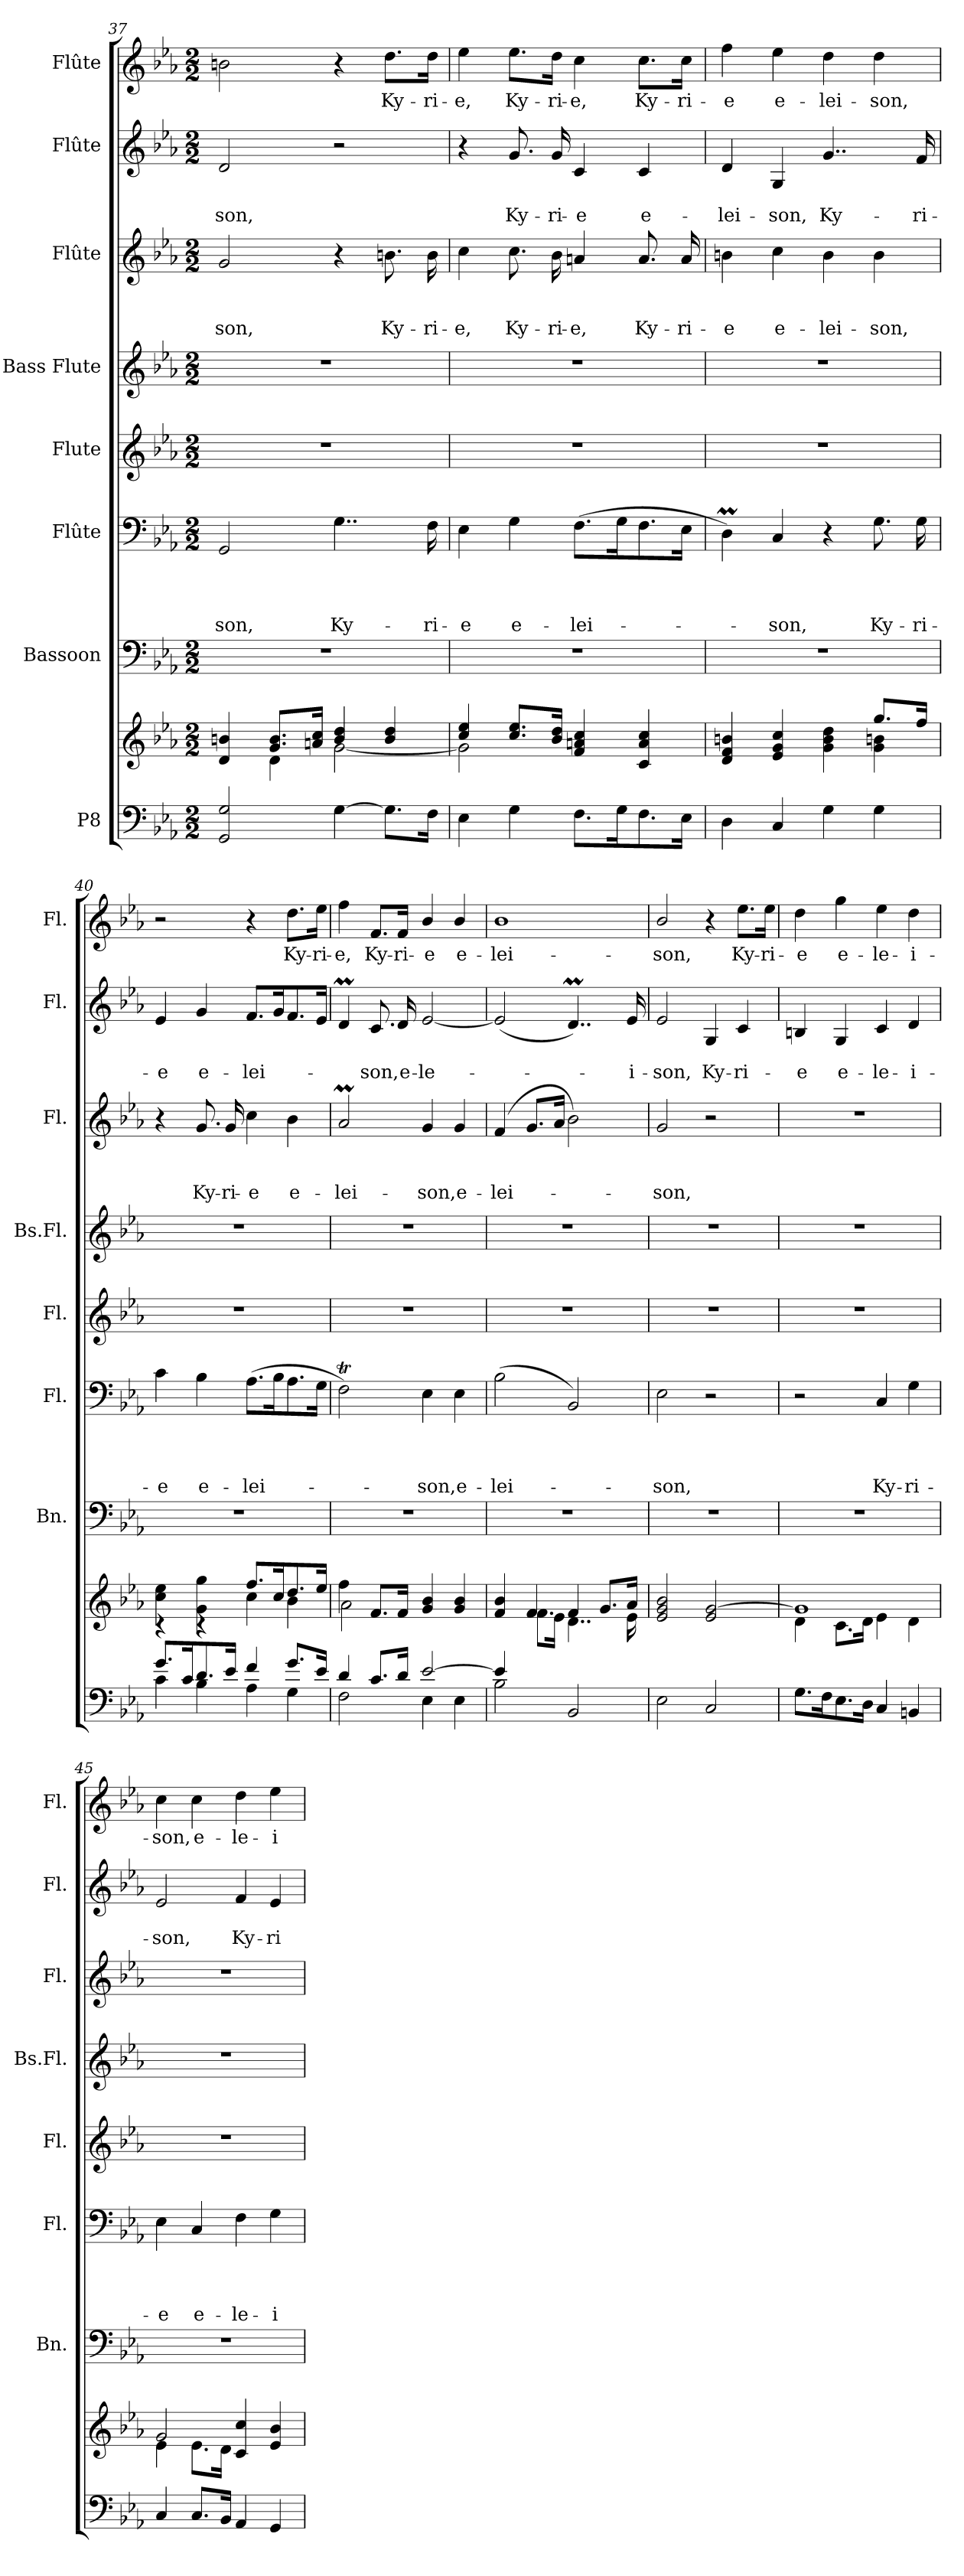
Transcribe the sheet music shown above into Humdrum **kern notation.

**kern	**kern	**kern	**kern	**text	**text	**text	**text	**kern	**kern	**kern	**text	**text	**text	**kern	**text	**text	**kern	**text
*part8	*part8	*part7	*part6	*part6	*part6	*part6	*part6	*part5	*part4	*part3	*part3	*part3	*part3	*part2	*part2	*part2	*part1	*part1
*staff9	*staff8	*staff7	*staff6	*staff6	*staff6	*staff6	*staff6	*staff5	*staff4	*staff3	*staff3	*staff3	*staff3	*staff2	*staff2	*staff2	*staff1	*staff1
*I"P8	*	*I"Bassoon	*I"Flûte	*	*	*	*	*I"Flute	*I"Bass Flute	*I"Flûte	*	*	*	*I"Flûte	*	*	*I"Flûte	*
*	*	*I'Bn.	*I'Fl.	*	*	*	*	*I'Fl.	*I'Bs.Fl.	*I'Fl.	*	*	*	*I'Fl.	*	*	*I'Fl.	*
*clefF4	*clefG2	*clefF4	*clefF4	*	*	*	*	*clefG2	*clefG2	*clefG2	*	*	*	*clefG2	*	*	*clefG2	*
*	*	*	*	*	*	*	*	*ITrd7c12	*ITrd7c12	*ITrd7c12	*	*	*	*	*	*	*	*
*k[b-e-a-]	*k[b-e-a-]	*k[b-e-a-]	*k[b-e-a-]	*	*	*	*	*k[b-e-a-]	*k[b-e-a-]	*k[b-e-a-]	*	*	*	*k[b-e-a-]	*	*	*k[b-e-a-]	*
*E-:	*E-:	*E-:	*E-:	*	*	*	*	*E-:	*E-:	*E-:	*	*	*	*E-:	*	*	*E-:	*
*M2/2	*M2/2	*M2/2	*M2/2	*	*	*	*	*M2/2	*M2/2	*M2/2	*	*	*	*M2/2	*	*	*M2/2	*
=37	=37	=37	=37	=37	=37	=37	=37	=37	=37	=37	=37	=37	=37	=37	=37	=37	=37	=37
*^	*^	*	*	*	*	*	*	*	*	*	*	*	*	*	*	*	*	*
!	!	!	!	!	!	!	!	!	!LO:LY:b	!	!	!	!	!	!LO:LY:b	!	!	!LO:LY:b	!	!
2GG/ 2G/	1ryy	4d/ 4bn/	4ryy	1r	2GG/	.	.	.	-son,	1r	1r	2G/	.	.	-son,	2d/	.	-son,	2bn\	.
.	.	8.g/ 8.b/L	4d\	.	.	.	.	.	.	.	.	.	.	.	.	.	.	.	.	.
.	.	16an/ 16cc/Jk	.	.	.	.	.	.	.	.	.	.	.	.	.	.	.	.	.	.
!	!	!	!	!	!	!	!	!	!LO:LY:b	!	!	!	!	!	!	!	!	!	!	!
[>4G\	.	4b/ 4dd/	[<2g\	.	4..G\	.	.	.	Ky-	.	.	4r	.	.	.	2r	.	.	4r	.
!	!	!	!	!	!	!	!	!	!	!	!	!	!	!	!LO:LY:b	!	!	!	!	!LO:LY:b
8.G\L]	.	4b/ 4dd/	.	.	.	.	.	.	.	.	.	8.Bn\	.	.	Ky-	.	.	.	8.dd\L	Ky-
!	!	!	!	!	!	!	!	!	!LO:LY:b	!	!	!	!	!	!LO:LY:b	!	!	!	!	!LO:LY:b
16F\Jk	.	.	.	.	16F\	.	.	.	-ri-	.	.	16B\	.	.	-ri-	.	.	.	16dd\Jk	-ri-
=38	=38	=38	=38	=38	=38	=38	=38	=38	=38	=38	=38	=38	=38	=38	=38	=38	=38	=38	=38	=38
!	!	!	!	!	!	!	!	!	!LO:LY:b	!	!	!	!	!	!LO:LY:b	!	!	!	!	!LO:LY:b
4E-\	1ryy	4cc/ 4ee-/	2g\]	1r	4E-\	.	.	.	-e	1r	1r	4c\	.	.	-e,	4r	.	.	4ee-\	-e,
!	!	!	!	!	!	!	!	!	!LO:LY:b	!	!	!	!	!	!LO:LY:b	!	!	!LO:LY:b	!	!LO:LY:b
4G\	.	8.cc/ 8.ee-/L	.	.	4G\	.	.	.	e-	.	.	8.c\	.	.	Ky-	8.g/	.	Ky-	8.ee-\L	Ky-
!	!	!	!	!	!	!	!	!	!	!	!	!	!	!	!LO:LY:b	!	!	!LO:LY:b	!	!LO:LY:b
.	.	16b-/ 16dd/Jk	.	.	.	.	.	.	.	.	.	16B-\	.	.	-ri-	16g/	.	-ri-	16dd\Jk	-ri-
!	!	!	!	!	!	!	!	!	!LO:LY:b	!	!	!	!	!	!LO:LY:b	!	!	!LO:LY:b	!	!LO:LY:b
8.F\L	.	4f/ 4an/ 4cc/	2ryy	.	(>8.F\L	.	.	.	-lei-	.	.	4An/	.	.	-e,	4c/	.	-e	4cc\	-e,
16G\k	.	.	.	.	16G\k	.	.	.	.	.	.	.	.	.	.	.	.	.	.	.
!	!	!	!	!	!	!	!	!	!	!	!	!	!	!	!LO:LY:b	!	!	!LO:LY:b	!	!LO:LY:b
8.F\	.	4c/ 4a/ 4cc/	.	.	8.F\	.	.	.	.	.	.	8.A/	.	.	Ky-	4c/	.	e-	8.cc\L	Ky-
!	!	!	!	!	!	!	!	!	!	!	!	!	!	!	!LO:LY:b	!	!	!	!	!LO:LY:b
16E-\Jk	.	.	.	.	16E-\Jk	.	.	.	.	.	.	16A/	.	.	-ri-	.	.	.	16cc\Jk	-ri-
=39	=39	=39	=39	=39	=39	=39	=39	=39	=39	=39	=39	=39	=39	=39	=39	=39	=39	=39	=39	=39
!	!	!	!	!	!	!	!	!	!	!	!	!	!	!	!LO:LY:b	!	!	!LO:LY:b	!	!LO:LY:b
4D\	1ryy	4d/ 4f/ 4bn/	2.ryy	1r	4Dm\)	.	.	.	.	1r	1r	4Bn\	.	.	-e	4d/	.	-lei-	4ff\	-e
!	!	!	!	!	!	!	!	!	!LO:LY:b	!	!	!	!	!	!LO:LY:b	!	!	!LO:LY:b	!	!LO:LY:b
4C/	.	4e-/ 4g/ 4cc/	.	.	4C/	.	.	.	-son,	.	.	4c\	.	.	e-	4G/	.	-son,	4ee-\	e-
!	!	!	!	!	!	!	!	!	!	!	!	!	!	!	!LO:LY:b	!	!	!LO:LY:b	!	!LO:LY:b
4G\	.	4g\ 4b\ 4dd\	.	.	4r	.	.	.	.	.	.	4B\	.	.	-lei-	4..g/	.	Ky-	4dd\	-lei-
!	!	!	!	!	!	!	!	!	!LO:LY:b	!	!	!	!	!	!LO:LY:b	!	!	!	!	!LO:LY:b
4G\	.	8.gg/L	4g\ 4bn\	.	8.G\	.	.	.	Ky-	.	.	4B\	.	.	-son,	.	.	.	4dd\	-son,
!	!	!	!	!	!	!	!	!	!LO:LY:b	!	!	!	!	!	!	!	!	!LO:LY:b	!	!
.	.	16ff/Jk	.	.	16G\	.	.	.	-ri-	.	.	.	.	.	.	16f/	.	-ri-	.	.
=40	=40	=40	=40	=40	=40	=40	=40	=40	=40	=40	=40	=40	=40	=40	=40	=40	=40	=40	=40	=40
!	!	!	!	!	!	!	!	!	!LO:LY:b	!	!	!	!	!	!	!	!	!LO:LY:b	!	!
8.g/L	4c\	4cc\ 4ee-\	4rc	1r	4c\	.	.	.	-e	1r	1r	4r	.	.	.	4e-/	.	-e	2r	.
16c/k	.	.	.	.	.	.	.	.	.	.	.	.	.	.	.	.	.	.	.	.
!	!	!	!	!	!	!	!	!	!LO:LY:b	!	!	!	!	!	!LO:LY:b	!	!	!LO:LY:b	!	!
8.d/	4B-\	4g\ 4gg\	4rc	.	4B-\	.	.	.	e-	.	.	8.G/	.	.	Ky-	4g/	.	e-	.	.
!	!	!	!	!	!	!	!	!	!	!	!	!	!	!	!LO:LY:b	!	!	!	!	!
16e-/Jk	.	.	.	.	.	.	.	.	.	.	.	16G/	.	.	-ri-	.	.	.	.	.
!	!	!	!	!	!	!	!	!	!LO:LY:b	!	!	!	!	!	!LO:LY:b	!	!	!LO:LY:b	!	!
4f/	4A-\	8.ff/L	4cc\	.	(>8.A-\L	.	.	.	-lei-	.	.	4c\	.	.	-e	8.f/L	.	-lei-	4r	.
.	.	16cc/k	.	.	16B-\k	.	.	.	.	.	.	.	.	.	.	16g/k	.	.	.	.
!	!	!	!	!	!	!	!	!	!	!	!	!	!	!	!LO:LY:b	!	!	!	!	!LO:LY:b
8.g/L	4G\	8.dd/	4b-\	.	8.A-\	.	.	.	.	.	.	4B-\	.	.	e-	8.f/	.	.	8.dd\L	Ky-
!	!	!	!	!	!	!	!	!	!	!	!	!	!	!	!	!	!	!	!	!LO:LY:b
16e-/Jk	.	16ee-/Jk	.	.	16G\Jk	.	.	.	.	.	.	.	.	.	.	16e-/Jk	.	.	16ee-\Jk	-ri-
!!LO:PB:g=z
=41	=41	=41	=41	=41	=41	=41	=41	=41	=41	=41	=41	=41	=41	=41	=41	=41	=41	=41	=41	=41
!	!	!	!	!	!	!	!	!	!	!	!	!	!	!	!LO:LY:b	!	!	!	!	!LO:LY:b
4d/	2F\	4ff\	2a-\	1r	2FT\)	.	.	.	.	1r	1r	2A-M/	.	.	-lei-	4dm/	.	.	4ff\	-e,
!	!	!	!	!	!	!	!	!	!	!	!	!	!	!	!	!	!	!LO:LY:b	!	!LO:LY:b
8.c/L	.	8.f/L	.	.	.	.	.	.	.	.	.	.	.	.	.	8.c/	.	-son,	8.f/L	Ky-
!	!	!	!	!	!	!	!	!	!	!	!	!	!	!	!	!	!	!LO:LY:b	!	!LO:LY:b
16d/Jk	.	16f/Jk	.	.	.	.	.	.	.	.	.	.	.	.	.	16d/	.	e-	16f/Jk	-ri-
!	!	!	!	!	!	!	!	!	!LO:LY:b	!	!	!	!	!	!LO:LY:b	!	!	!LO:LY:b	!	!LO:LY:b
[>2e-/	4E-\	4g/ 4b-/	2ryy	.	4E-\	.	.	.	-son,	.	.	4G/	.	.	-son,	[<2e-/	.	-le-	4b-/	-e
!	!	!	!	!	!	!	!	!	!LO:LY:b	!	!	!	!	!	!LO:LY:b	!	!	!	!	!LO:LY:b
.	4E-\	4g/ 4b-/	.	.	4E-\	.	.	.	e-	.	.	4G/	.	.	e-	.	.	.	4b-/	e-
=42	=42	=42	=42	=42	=42	=42	=42	=42	=42	=42	=42	=42	=42	=42	=42	=42	=42	=42	=42	=42
!	!	!	!	!	!	!	!	!	!LO:LY:b	!	!	!	!	!	!LO:LY:b	!	!	!	!	!LO:LY:b
4e-/]	2B-\	4f/ 4b-/	4ryy	1r	(>2B-\	.	.	.	-lei-	1r	1r	(>4F/	.	.	-lei-	(<2e-/]	.	.	1b-	-lei-
4ryy	.	4f/	8.f\L	.	.	.	.	.	.	.	.	8.G/L	.	.	.	.	.	.	.	.
.	.	.	16e-\Jk	.	.	.	.	.	.	.	.	16A-/Jk	.	.	.	.	.	.	.	.
2BB-/	2ryy	4f/	4..d\	.	2BB-/)	.	.	.	.	.	.	2B-\)	.	.	.	4..dm/)	.	.	.	.
.	.	8.g/L	.	.	.	.	.	.	.	.	.	.	.	.	.	.	.	.	.	.
!	!	!	!	!	!	!	!	!	!	!	!	!	!	!	!	!	!	!LO:LY:b	!	!
.	.	16a-/Jk	16e-\	.	.	.	.	.	.	.	.	.	.	.	.	16e-/	.	-i-	.	.
=43	=43	=43	=43	=43	=43	=43	=43	=43	=43	=43	=43	=43	=43	=43	=43	=43	=43	=43	=43	=43
!	!	!	!	!	!	!	!	!	!LO:LY:b	!	!	!	!	!	!LO:LY:b	!	!	!LO:LY:b	!	!LO:LY:b
2E-\	1ryy	2e-/ 2g/ 2b-/	1ryy	1r	2E-\	.	.	.	-son,	1r	1r	2G/	.	.	-son,	2e-/	.	-son,	2b-/	-son,
!	!	!	!	!	!	!	!	!	!	!	!	!	!	!	!	!	!	!LO:LY:b	!	!
2C/	.	2e-/ [>2g/	.	.	2r	.	.	.	.	.	.	2r	.	.	.	4G/	.	Ky-	4r	.
!	!	!	!	!	!	!	!	!	!	!	!	!	!	!	!	!	!	!LO:LY:b	!	!LO:LY:b
.	.	.	.	.	.	.	.	.	.	.	.	.	.	.	.	4c/	.	-ri-	8.ee-\L	Ky-
!	!	!	!	!	!	!	!	!	!	!	!	!	!	!	!	!	!	!	!	!LO:LY:b
.	.	.	.	.	.	.	.	.	.	.	.	.	.	.	.	.	.	.	16ee-\Jk	-ri-
=44	=44	=44	=44	=44	=44	=44	=44	=44	=44	=44	=44	=44	=44	=44	=44	=44	=44	=44	=44	=44
!	!	!	!	!	!	!	!	!	!	!	!	!	!	!	!	!	!	!LO:LY:b	!	!LO:LY:b
8.G\L	1ryy	1g]	4d\	1r	2r	.	.	.	.	1r	1r	1r	.	.	.	4Bn/	.	-e	4dd\	-e
16F\k	.	.	.	.	.	.	.	.	.	.	.	.	.	.	.	.	.	.	.	.
!	!	!	!	!	!	!	!	!	!	!	!	!	!	!	!	!	!	!LO:LY:b	!	!LO:LY:b
8.E-\	.	.	8.c\L	.	.	.	.	.	.	.	.	.	.	.	.	4G/	.	e-	4gg\	e-
16D\Jk	.	.	16d\Jk	.	.	.	.	.	.	.	.	.	.	.	.	.	.	.	.	.
!	!	!	!	!	!	!	!	!	!LO:LY:b	!	!	!	!	!	!	!	!	!LO:LY:b	!	!LO:LY:b
4C/	.	.	4e-\	.	4C/	.	.	.	Ky-	.	.	.	.	.	.	4c/	.	-le-	4ee-\	-le-
!	!	!	!	!	!	!	!	!	!LO:LY:b	!	!	!	!	!	!	!	!	!LO:LY:b	!	!LO:LY:b
4BBn/	.	.	4d\	.	4G\	.	.	.	-ri-	.	.	.	.	.	.	4d/	.	-i-	4dd\	-i-
=45	=45	=45	=45	=45	=45	=45	=45	=45	=45	=45	=45	=45	=45	=45	=45	=45	=45	=45	=45	=45
!	!	!	!	!	!	!	!	!	!LO:LY:b	!	!	!	!	!	!	!	!	!LO:LY:b	!	!LO:LY:b
4C/	1ryy	2g/	4e-\	1r	4E-\	.	.	.	-e	1r	1r	1r	.	.	.	2e-/	.	-son,	4cc\	-son,
!	!	!	!	!	!	!	!	!	!LO:LY:b	!	!	!	!	!	!	!	!	!	!	!LO:LY:b
8.C/L	.	.	8.e-\L	.	4C/	.	.	.	e-	.	.	.	.	.	.	.	.	.	4cc\	e-
16BB-/Jk	.	.	16d\Jk	.	.	.	.	.	.	.	.	.	.	.	.	.	.	.	.	.
!	!	!	!	!	!	!	!	!	!LO:LY:b	!	!	!	!	!	!	!	!	!LO:LY:b	!	!LO:LY:b
4AA-/	.	4c/ 4cc/	2ryy	.	4F\	.	.	.	-le-	.	.	.	.	.	.	4f/	.	Ky-	4dd\	-le-
!	!	!	!	!	!	!	!	!	!LO:LY:b	!	!	!	!	!	!	!	!	!LO:LY:b	!	!LO:LY:b
4GG/	.	4e-/ 4b-/	.	.	4G\	.	.	.	-i-	.	.	.	.	.	.	4e-/	.	-ri-	4ee-\	-i-
*v	*v	*	*	*	*	*	*	*	*	*	*	*	*	*	*	*	*	*	*	*
*	*v	*v	*	*	*	*	*	*	*	*	*	*	*	*	*	*	*	*	*
=	=	=	=	=	=	=	=	=	=	=	=	=	=	=	=	=	=	=
*-	*-	*-	*-	*-	*-	*-	*-	*-	*-	*-	*-	*-	*-	*-	*-	*-	*-	*-
